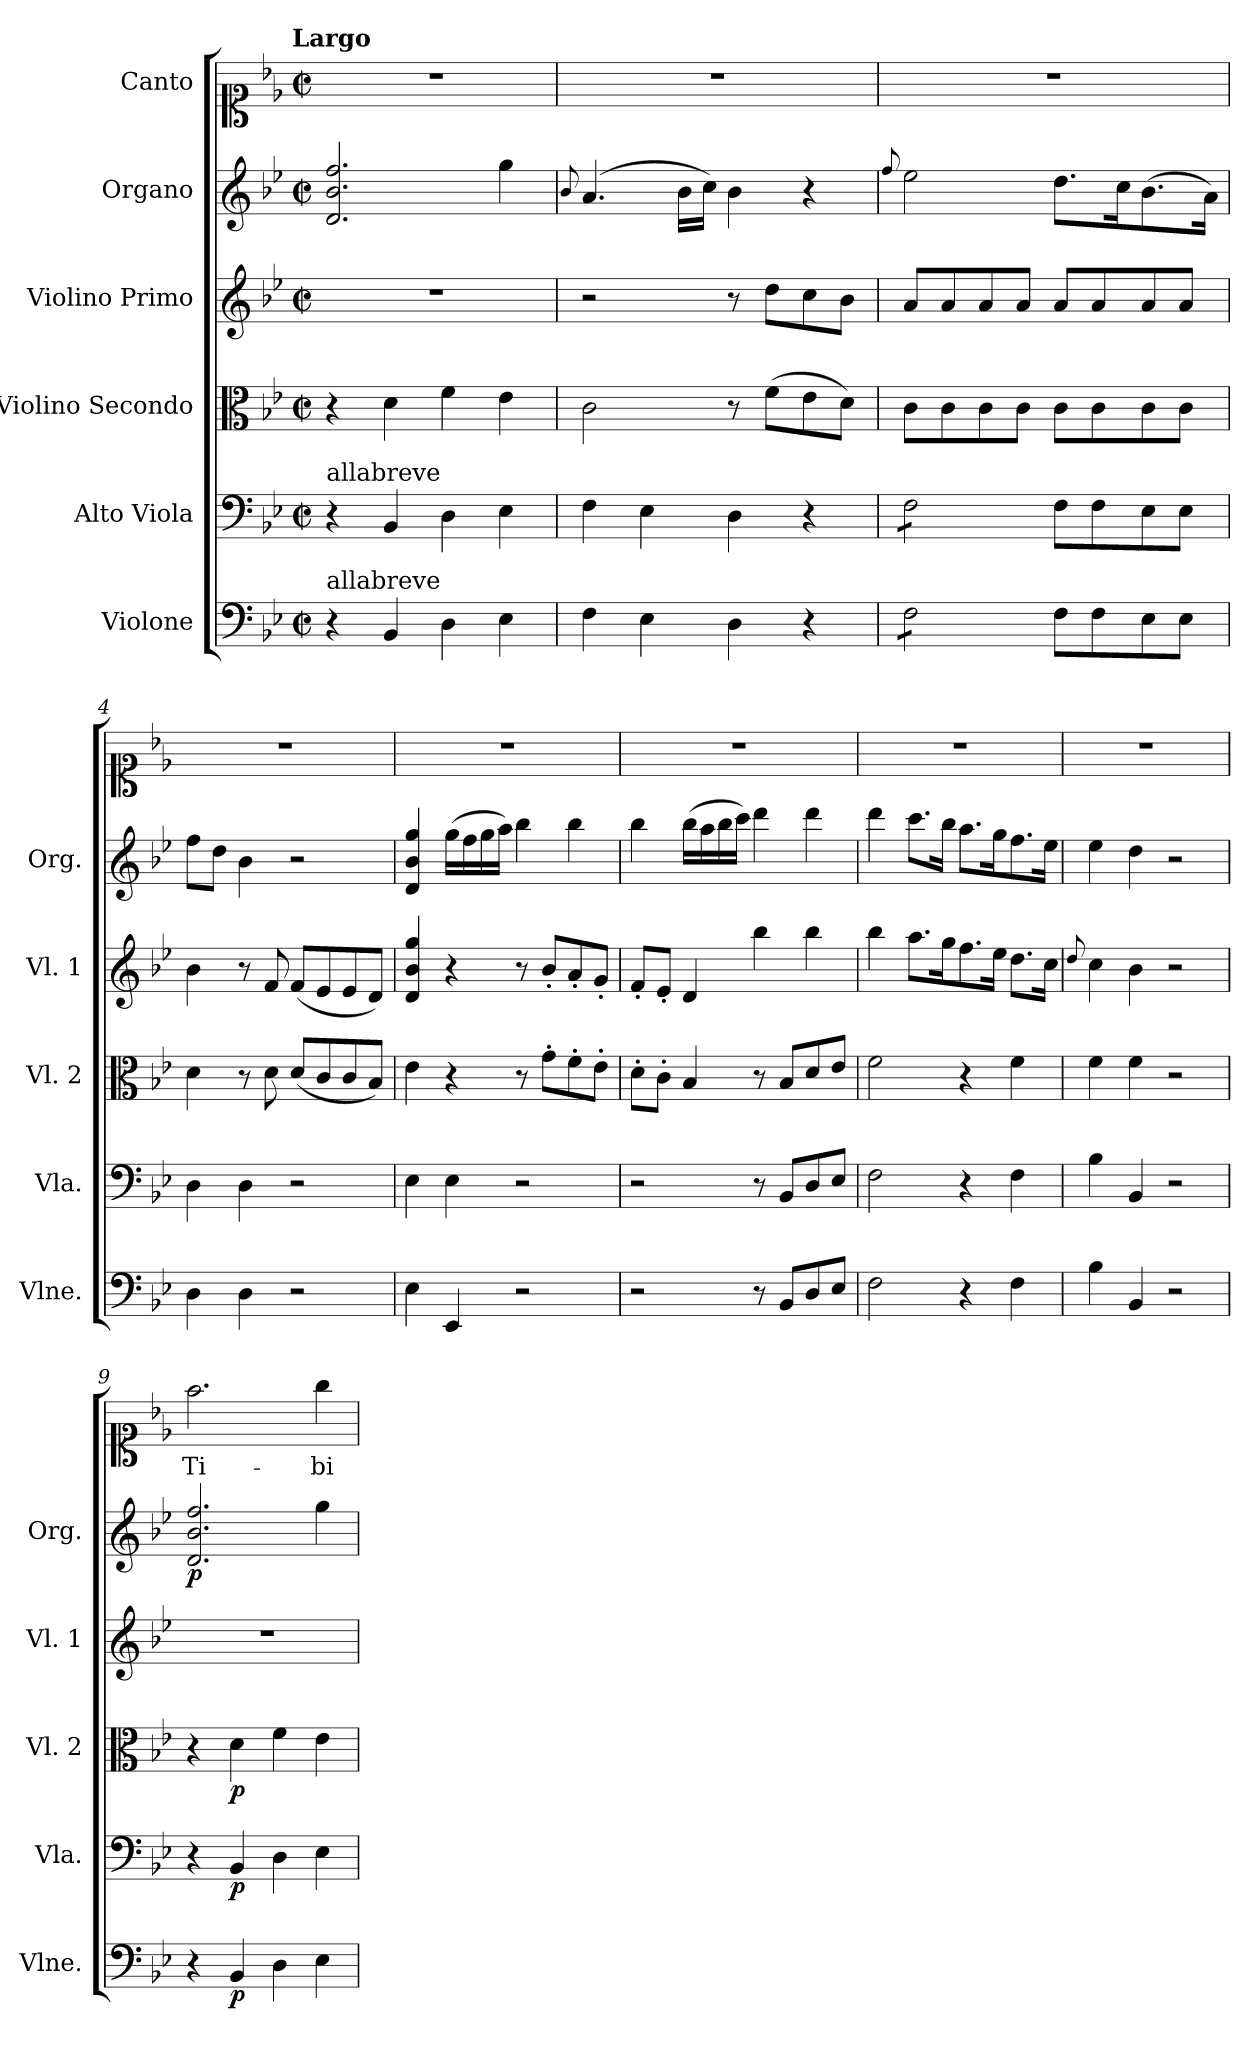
**kern	**dynam	**kern	**dynam	**kern	**dynam	**kern	**kern	**dynam	**kern	**text
*part6	*part6	*part5	*part5	*part4	*part4	*part3	*part2	*part2	*part1	*part1
*staff6	*staff6	*staff5	*staff5	*staff4	*staff4	*staff3	*staff2	*staff2	*staff1	*staff1
*I"Violone	*	*I"Alto Viola	*	*I"Violino Secondo	*	*I"Violino Primo	*I"Organo	*	*I"Canto	*
*I'Vlne.	*	*I'Vla.	*	*I'Vl. 2	*	*I'Vl. 1	*I'Org.	*	*	*
*clefF4	*	*clefF4	*	*clefC3	*	*clefG2	*clefG2	*	*clefC1	*
*	*	*ITrd7c12	*	*	*	*	*	*	*	*
*k[b-e-]	*	*k[b-e-]	*	*k[b-e-]	*	*k[b-e-]	*k[b-e-]	*	*k[b-e-]	*
!!LO:TX:omd:t=Largo
*M2/2	*	*M2/2	*	*M2/2	*	*M2/2	*M2/2	*	*M2/2	*
*met(c|)	*	*met(c|)	*	*met(c|)	*	*met(c|)	*met(c|)	*	*met(c|)	*
*MM95	*	*MM95	*	*MM95	*	*MM95	*MM95	*	*MM95	*
=1	=1	=1	=1	=1	=1	=1	=1	=1	=1	=1
!	!	!LO:TX:a:t=allabreve	!	!	!	!	!	!	!	!
!LO:TX:a:t=allabreve	!	!	!	!	!	!	!	!	!	!
4r	.	4r	.	4r	.	1r	2.d/ 2.b-/ 2.ff/	.	1r	.
4BB-/	.	4BBB-/	.	4d\	.	.	.	.	.	.
4D\	.	4DD\	.	4f\	.	.	.	.	.	.
4E-\	.	4EE-\	.	4e-\	.	.	4gg\	.	.	.
=2	=2	=2	=2	=2	=2	=2	=2	=2	=2	=2
.	.	.	.	.	.	.	8qqb-/	.	.	.
4F\	.	4FF\	.	2c\	.	2r	(>(<4.a/	.	1r	.
4E-\	.	4EE-\	.	.	.	.	.	.	.	.
.	.	.	.	.	.	.	16b-\LL	.	.	.
.	.	.	.	.	.	.	16cc\JJ)	.	.	.
4D\	.	4DD\	.	8r	.	8r	4b-\	.	.	.
.	.	.	.	(>8f\L	.	8dd\L	.	.	.	.
4r	.	4r	.	8e-\	.	8cc\	4r	.	.	.
.	.	.	.	8d\J)	.	8b-\J	.	.	.	.
=3	=3	=3	=3	=3	=3	=3	=3	=3	=3	=3
.	.	.	.	.	.	.	8qqff/	.	.	.
*tremolo	*	*	*	*	*	*	*	*	*	*
*	*	*tremolo	*	*	*	*	*	*	*	*
8F\L	.	8FF\L	.	8c\L	.	8a/L	2ee-\	.	1r	.
8F\	.	8FF\	.	8c\	.	8a/	.	.	.	.
8F\	.	8FF\	.	8c\	.	8a/	.	.	.	.
8F\J	.	8FF\J	.	8c\J	.	8a/J	.	.	.	.
*	*	*Xtremolo	*	*	*	*	*	*	*	*
*Xtremolo	*	*	*	*	*	*	*	*	*	*
8F\L	.	8FF\L	.	8c\L	.	8a/L	8.dd\L	.	.	.
8F\	.	8FF\	.	8c\	.	8a/	.	.	.	.
.	.	.	.	.	.	.	16cc\k	.	.	.
8E-\	.	8EE-\	.	8c\	.	8a/	(>8.b-\	.	.	.
8E-\J	.	8EE-\J	.	8c\J	.	8a/J	.	.	.	.
.	.	.	.	.	.	.	16a\Jk)	.	.	.
=4	=4	=4	=4	=4	=4	=4	=4	=4	=4	=4
4D\	.	4DD\	.	4d\	.	4b-\	8ff\L	.	1r	.
.	.	.	.	.	.	.	8dd\J	.	.	.
4D\	.	4DD\	.	8r	.	8r	4b-\	.	.	.
.	.	.	.	8d\	.	8f/	.	.	.	.
2r	.	2r	.	(<8d/L	.	(<8f/L	2r	.	.	.
.	.	.	.	8c/	.	8e-/	.	.	.	.
.	.	.	.	8c/	.	8e-/	.	.	.	.
.	.	.	.	8B-/J)	.	8d/J)	.	.	.	.
!!LO:LB:g=z
=5	=5	=5	=5	=5	=5	=5	=5	=5	=5	=5
4E-\	.	4EE-\	.	4e-\	.	4d/ 4b-/ 4gg/	4d/ 4b-/ 4gg/	.	1r	.
4EE-/	.	4EE-\	.	4r	.	4r	(>16gg\LL	.	.	.
.	.	.	.	.	.	.	16ff\	.	.	.
.	.	.	.	.	.	.	16gg\	.	.	.
.	.	.	.	.	.	.	16aa\JJ)	.	.	.
2r	.	2r	.	8r	.	8r	4bb-\	.	.	.
.	.	.	.	8g'\L	.	8b-'/L	.	.	.	.
.	.	.	.	8f'\	.	8a'/	4bb-\	.	.	.
.	.	.	.	8e-'\J	.	8g'/J	.	.	.	.
=6	=6	=6	=6	=6	=6	=6	=6	=6	=6	=6
2r	.	2r	.	8d'\L	.	8f'/L	4bb-\	.	1r	.
.	.	.	.	8c'\J	.	8e-'/J	.	.	.	.
.	.	.	.	4B-/	.	4d/	(>16bb-\LL	.	.	.
.	.	.	.	.	.	.	16aa\	.	.	.
.	.	.	.	.	.	.	16bb-\	.	.	.
.	.	.	.	.	.	.	16ccc\JJ)	.	.	.
8r	.	8r	.	8r	.	4bb-\	4ddd\	.	.	.
8BB-/L	.	8BBB-/L	.	8B-/L	.	.	.	.	.	.
8D/	.	8DD/	.	8d/	.	4bb-\	4ddd\	.	.	.
8E-/J	.	8EE-/J	.	8e-/J	.	.	.	.	.	.
=7	=7	=7	=7	=7	=7	=7	=7	=7	=7	=7
2F\	.	2FF\	.	2f\	.	4bb-\	4ddd\	.	1r	.
.	.	.	.	.	.	8.aa\L	8.ccc\L	.	.	.
.	.	.	.	.	.	16gg\k	16bb-\Jk	.	.	.
4r	.	4r	.	4r	.	8.ff\	8.aa\L	.	.	.
.	.	.	.	.	.	16ee-\Jk	16gg\k	.	.	.
4F\	.	4FF\	.	4f\	.	8.dd\L	8.ff\	.	.	.
.	.	.	.	.	.	16cc\Jk	16ee-\Jk	.	.	.
=8	=8	=8	=8	=8	=8	=8	=8	=8	=8	=8
.	.	.	.	.	.	8qqdd/	.	.	.	.
4B-\	.	4BB-\	.	4f\	.	4cc\	4ee-\	.	1r	.
4BB-/	.	4BBB-/	.	4f\	.	4b-\	4dd\	.	.	.
2r	.	2r	.	2r	.	2r	2r	.	.	.
=9	=9	=9	=9	=9	=9	=9	=9	=9	=9	=9
!	!	!	!	!	!	!	!	!LO:DY:b	!	!
4r	.	4r	.	4r	.	1r	2.d/ 2.b-/ 2.ff/	p	2.ff\	Ti-
!	!LO:DY:b	!	!LO:DY:b	!	!LO:DY:b	!	!	!	!	!
4BB-/	p	4BBB-/	p	4d\	p	.	.	.	.	.
4D\	.	4DD\	.	4f\	.	.	.	.	.	.
4E-\	.	4EE-\	.	4e-\	.	.	4gg\	.	4gg\	-bi
=	=	=	=	=	=	=	=	=	=	=
*-	*-	*-	*-	*-	*-	*-	*-	*-	*-	*-
